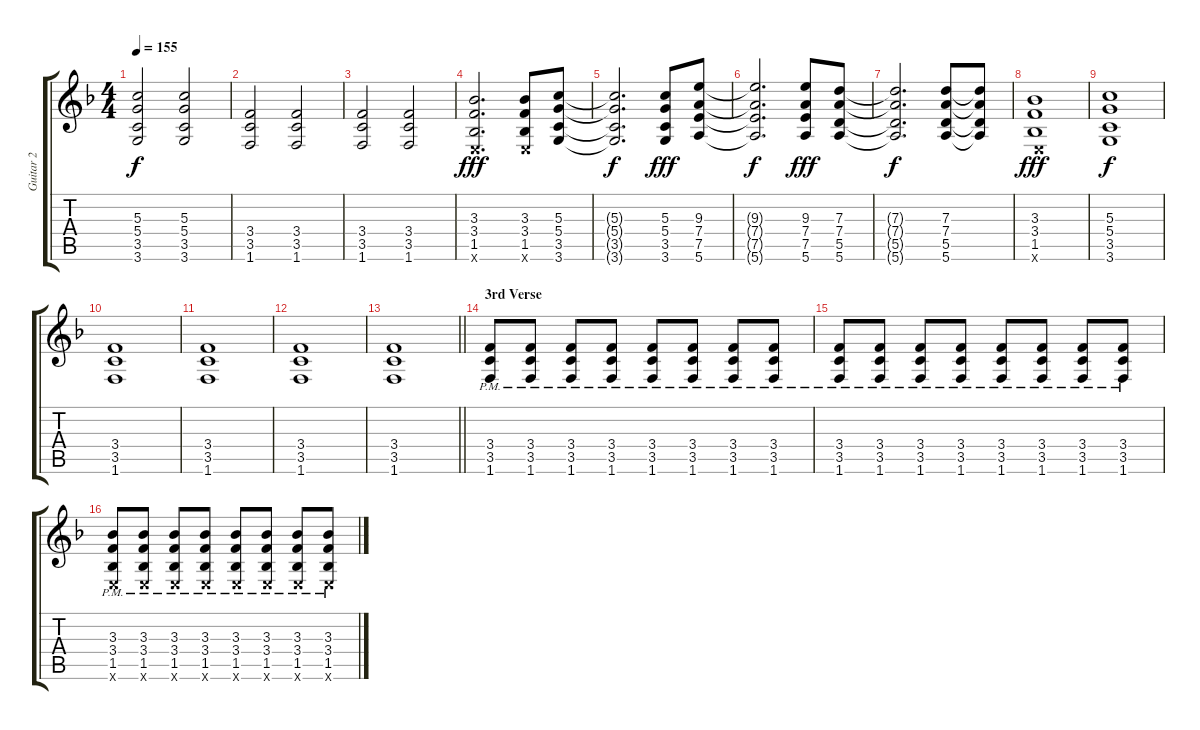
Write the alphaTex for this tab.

\track ("Guitar 2" "Guitar 2") {instrument distortionguitar}
\staff {score tabs}
\tuning (E4 B3 G3 D3 A2 E2) {hide}
\ts (4 4)
\tempo 155
\clef g2
\ks f
(5.3 5.4 3.5 3.6).2{dy f} (5.3 5.4 3.5 3.6).2 |
(3.4 3.5 1.6).2 (3.4 3.5 1.6).2 |
(3.4 3.5 1.6).2 (3.4 3.5 1.6).2 |
(3.3 3.4 1.5 0.6{x}).2{d dy fff} (3.3 3.4 1.5 0.6{x}).8 (5.3 5.4 3.5 3.6).8 |
(5.3{t} 5.4{t} 3.5{t} 3.6{t}).2{d dy f} (5.3 5.4 3.5 3.6).8{dy fff} (9.3 7.4 7.5 5.6).8 |
(9.3{t} 7.4{t} 7.5{t} 5.6{t}).2{d dy f} (9.3 7.4 7.5 5.6).8{dy fff} (7.3 7.4 5.5 5.6).8 |
(7.3{t} 7.4{t} 5.5{t} 5.6{t}).2{d dy f} (7.3 7.4 5.5 5.6).8 (7.3{t} 7.4{t} 5.5{t} 5.6{t}).8 |
(3.3 3.4 1.5 0.6{x}).1{dy fff} |
(5.3 5.4 3.5 3.6).1{dy f} |
(3.4 3.5 1.6).1 |
(3.4 3.5 1.6).1 |
(3.4 3.5 1.6).1 |
\barLineRight lightlight
(3.4 3.5 1.6).1 |
\section ("" "3rd Verse")
(3.4{pm} 3.5{pm} 1.6{pm}).8 (3.4{pm} 3.5{pm} 1.6{pm}).8 (3.4{pm} 3.5{pm} 1.6{pm}).8 (3.4{pm} 3.5{pm} 1.6{pm}).8 (3.4{pm} 3.5{pm} 1.6{pm}).8 (3.4{pm} 3.5{pm} 1.6{pm}).8 (3.4{pm} 3.5{pm} 1.6{pm}).8 (3.4{pm} 3.5{pm} 1.6{pm}).8 |
(3.4{pm} 3.5{pm} 1.6{pm}).8 (3.4{pm} 3.5{pm} 1.6{pm}).8 (3.4{pm} 3.5{pm} 1.6{pm}).8 (3.4{pm} 3.5{pm} 1.6{pm}).8 (3.4{pm} 3.5{pm} 1.6{pm}).8 (3.4{pm} 3.5{pm} 1.6{pm}).8 (3.4{pm} 3.5{pm} 1.6{pm}).8 (3.4{pm} 3.5{pm} 1.6{pm}).8 |
(3.3{pm} 3.4{pm} 1.5{pm} 0.6{x}).8 (3.3{pm} 3.4{pm} 1.5{pm} 0.6{x}).8 (3.3{pm} 3.4{pm} 1.5{pm} 0.6{x}).8 (3.3{pm} 3.4{pm} 1.5{pm} 0.6{x}).8 (3.3{pm} 3.4{pm} 1.5{pm} 0.6{x}).8 (3.3{pm} 3.4{pm} 1.5{pm} 0.6{x}).8 (3.3{pm} 3.4{pm} 1.5{pm} 0.6{x}).8 (3.3{pm} 3.4{pm} 1.5{pm} 0.6{x}).8
